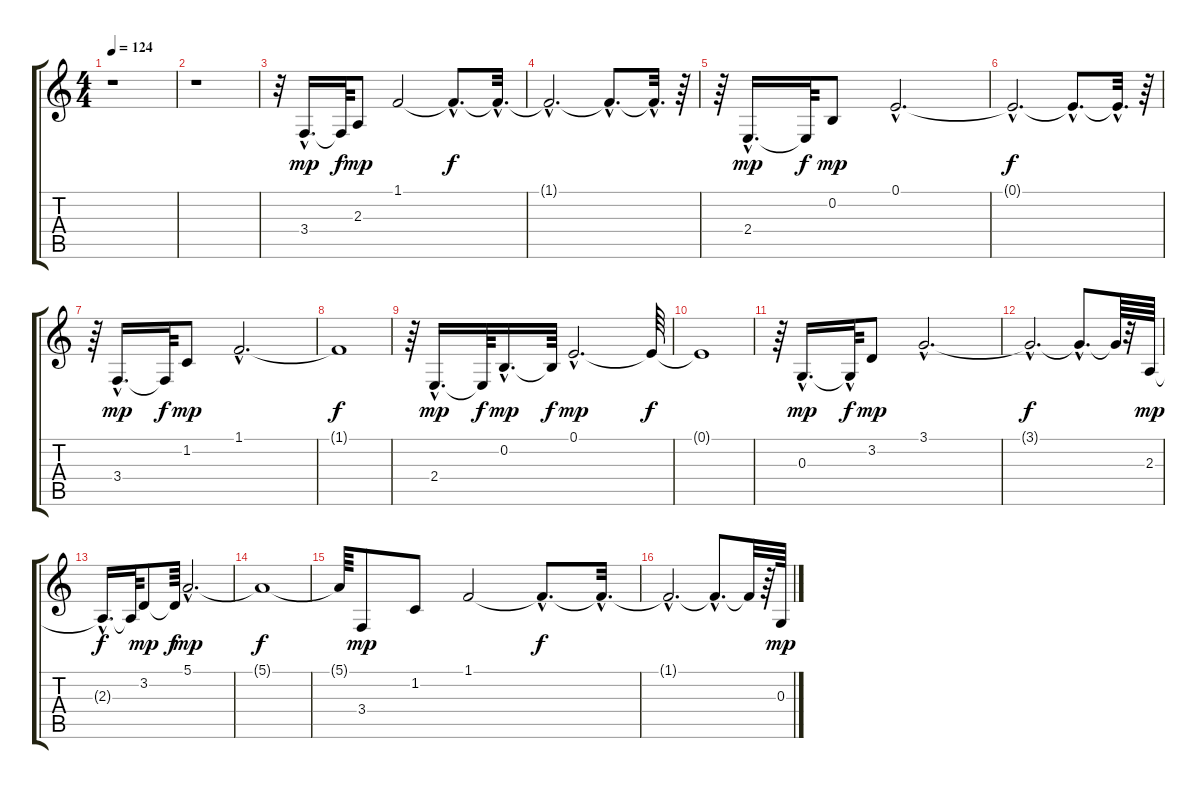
\track "" {instrument altosax}
\staff {score tabs}
\tuning (E4 B3 G3 D3 A2 E2) {hide}
\ts (4 4)
\tempo 124
\clef g2
\ks c
r.1{dy mp} |
r.1 |
r.32 3.4{hac}.16{d} 3.4{t}.64{dy f} 2.3.8{dy mp} 1.1.2 1.1{hac t}.8{d dy f} 1.1{hac t}.32{d} |
1.1{hac t}.2{d} 1.1{hac t}.8{d} 1.1{hac t}.32{d} r.64 |
r.64 2.4{hac}.16{d dy mp} 2.4{t}.64{dy f} 0.2.8{dy mp} 0.1{hac}.2{d} |
0.1{hac t}.2{d dy f} 0.1{hac t}.8{d} 0.1{hac t}.32{d} r.64 |
r.64 3.4{hac}.16{d dy mp} 3.4{t}.64{dy f} 1.2.8{dy mp} 1.1{hac}.2{d} |
1.1{t}.1{dy f} |
r.64 2.4{hac}.16{d dy mp} 2.4{t}.64{dy f} 0.2{hac}.16{d dy mp} 0.2{t}.64{dy f} 0.1{hac}.2{d dy mp} 0.1{t}.64{dy f} |
0.1{t}.1 |
r.64 0.3{hac}.16{d dy mp} 0.3{hac t}.64{dy f} 3.2.8{dy mp} 3.1{hac}.2{d} |
3.1{hac t}.2{d dy f} 3.1{hac t}.8{d} 3.1{t}.64 r.32 2.3.64{dy mp} |
2.3{hac t}.16{d dy f} 2.3{t}.64 3.2.8{dy mp} 3.2{t}.64{dy f} 5.1{hac}.2{d dy mp} |
5.1{t}.1{dy f} |
5.1{t}.64 3.4.8{dy mp} 1.2.8 1.1.2 1.1{hac t}.8{d dy f} 1.1{hac t}.32{d} |
1.1{hac t}.2{d} 1.1{hac t}.8{d} 1.1{t}.32 r.64 0.3.64{dy mp}
